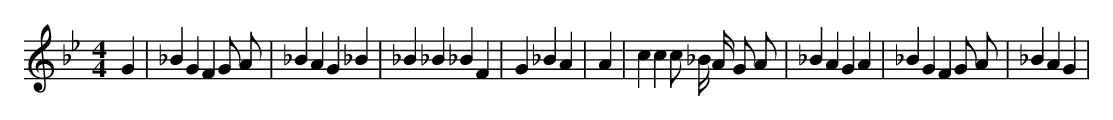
X:1
M:4/4
L:1/8
K:Bb
G2 | _B2 G2 F2 G A | _B2 A2 G2 _B2 | _B2 _B2 _B2 F2 | G2 _B2 A2 | A2 | c2 c2 c _B/2 A/2 G A | _B2 A2 G2 A2 | _B2 G2 F2 G A | _B2 A2 G2 |
